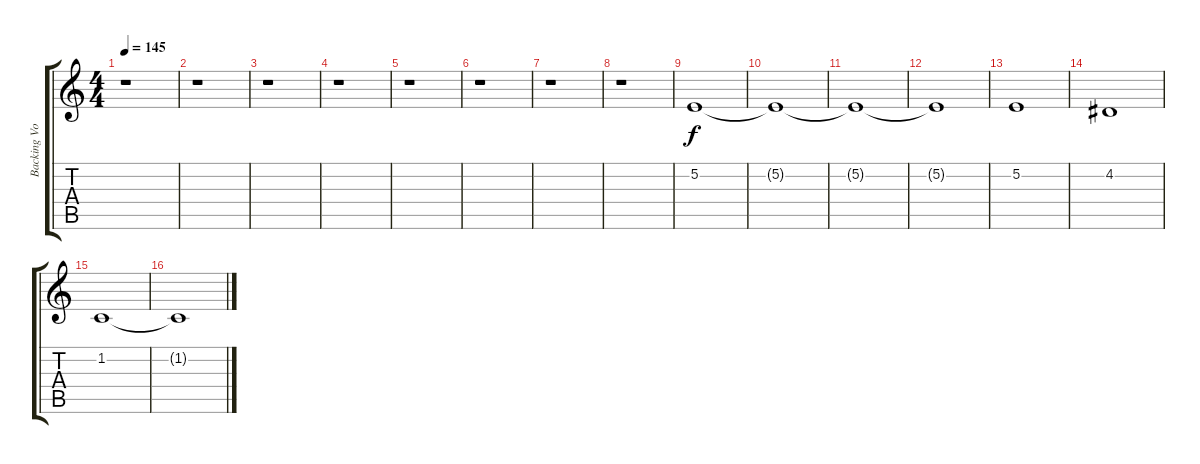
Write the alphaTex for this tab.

\track ("Backing Vocals" "Backing Vo") {instrument choiraahs}
\staff {score tabs}
\tuning (E4 B3 G3 D3 A2 E2) {hide}
\ts (4 4)
\tempo 145
\clef g2
\ks c
r.1{dy f instrument choiraahs} |
r.1 |
r.1 |
r.1 |
r.1 |
r.1 |
r.1 |
r.1 |
5.2.1 |
5.2{t}.1 |
5.2{t}.1 |
5.2{t}.1 |
5.2.1 |
4.2.1 |
1.2.1 |
1.2{t}.1
